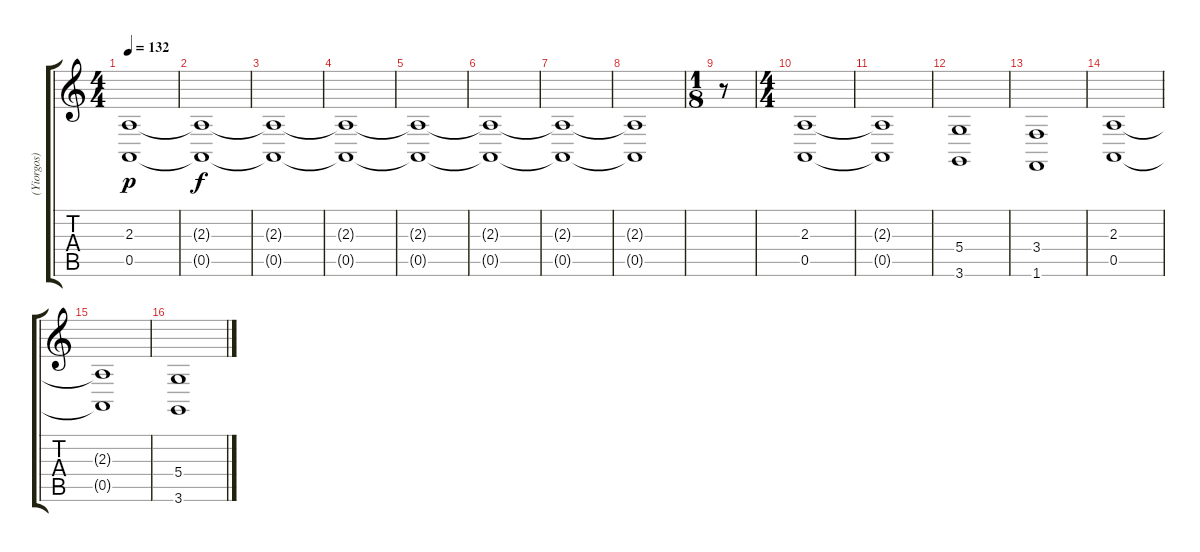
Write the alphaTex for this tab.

\track ("(Yiorgos) Keys" "(Yiorgos) ") {instrument synthstrings1}
\staff {score tabs}
\tuning (E4 B3 G3 D3 A2 E2) {hide}
\ts (4 4)
\tempo 132
\clef g2
\ks c
(2.3 0.5).1{dy p} |
(2.3{t} 0.5{t}).1{dy f} |
(2.3{t} 0.5{t}).1 |
(2.3{t} 0.5{t}).1 |
(2.3{t} 0.5{t}).1 |
(2.3{t} 0.5{t}).1 |
(2.3{t} 0.5{t}).1 |
(2.3{t} 0.5{t}).1 |
\ts (1 8)
r.8 |
\ts (4 4)
(2.3 0.5).1 |
(2.3{t} 0.5{t}).1 |
(5.4 3.6).1 |
(3.4 1.6).1 |
(2.3 0.5).1 |
(2.3{t} 0.5{t}).1 |
(5.4 3.6).1
